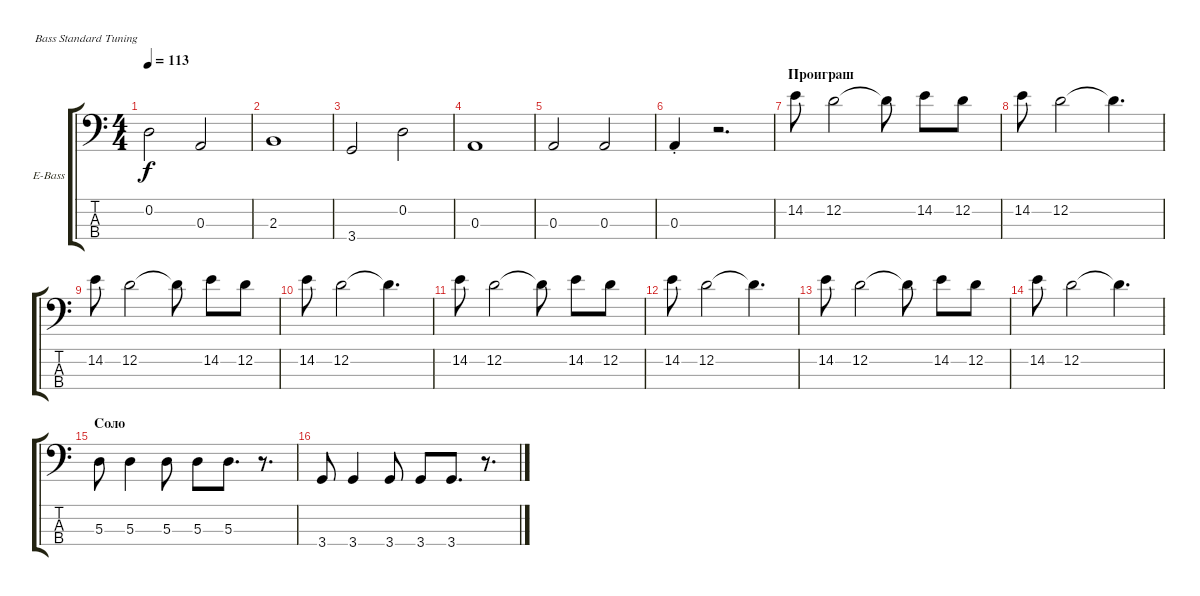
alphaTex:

\defaultSystemsLayout 4
\bracketExtendMode groupsimilarinstruments
\firstSystemTrackNameOrientation horizontal
\otherSystemsTrackNameOrientation horizontal
\track ("А. Андреев" "E-Bass") {instrument electricbassfinger}
\staff {score tabs}
\tuning (G2 D2 A1 E1)
\ts (4 4)
\tempo 113
\clef f4
\ks c
0.2.2{dy f} 0.3.2 |
2.3.1 |
3.4.2 0.2.2 |
0.3.1 |
0.3.2 0.3.2 |
0.3{st}.4 r.2{d} |
\section ("" "Проиграш")
14.2.8 12.2.2 12.2{t}.8 14.2.8 12.2.8 |
14.2.8 12.2.2 12.2{t}.4{d} |
14.2.8 12.2.2 12.2{t}.8 14.2.8 12.2.8 |
14.2.8 12.2.2 12.2{t}.4{d} |
14.2.8 12.2.2 12.2{t}.8 14.2.8 12.2.8 |
14.2.8 12.2.2 12.2{t}.4{d} |
14.2.8 12.2.2 12.2{t}.8 14.2.8 12.2.8 |
14.2.8 12.2.2 12.2{t}.4{d} |
\section ("" "Соло")
5.3.8 5.3.4 5.3.8 5.3.8 5.3.8{d} r.8{d} |
3.4.8 3.4.4 3.4.8 3.4.8 3.4.8{d} r.8{d}
